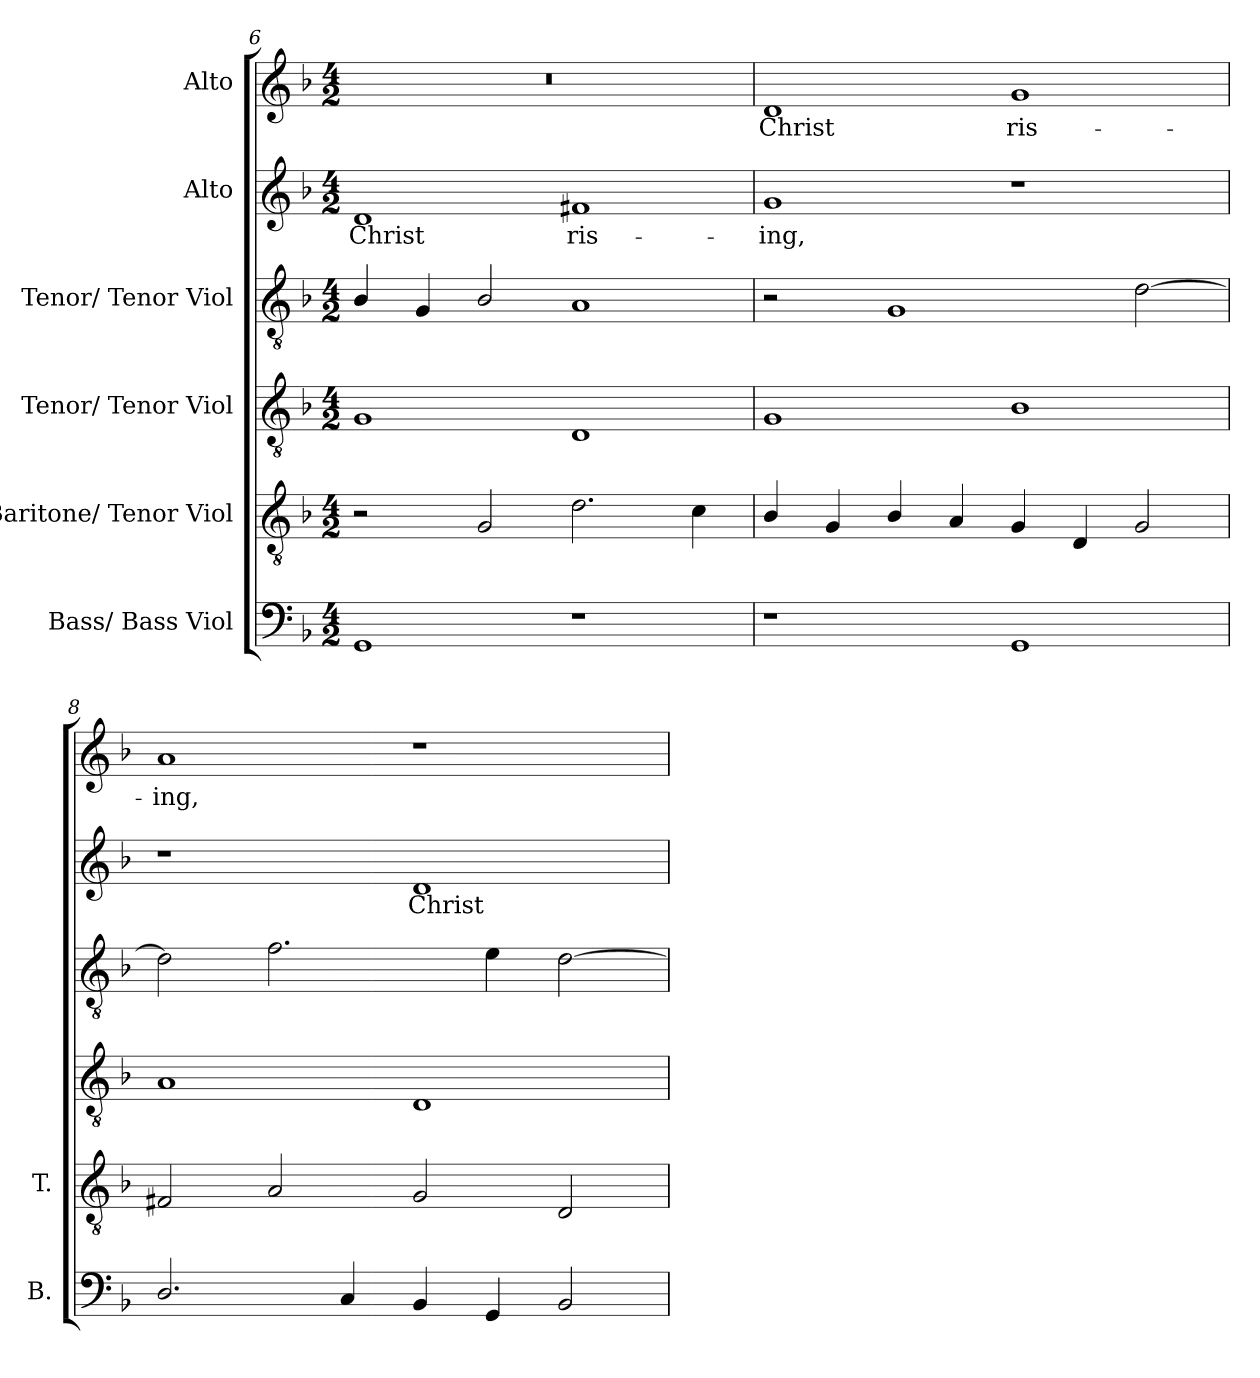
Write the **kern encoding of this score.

**kern	**kern	**kern	**kern	**kern	**text	**kern	**text
*part6	*part5	*part4	*part3	*part2	*part2	*part1	*part1
*staff6	*staff5	*staff4	*staff3	*staff2	*staff2	*staff1	*staff1
*I"Bass/ Bass Viol	*I"Baritone/ Tenor Viol	*I"Tenor/ Tenor Viol	*I"Tenor/ Tenor Viol	*I"Alto	*	*I"Alto	*
*I'B.	*I'T.	*	*	*	*	*	*
*clefF4	*clefGv2	*clefGv2	*clefGv2	*clefG2	*	*clefG2	*
*	*ITrd7c12	*ITrd7c12	*ITrd7c12	*	*	*	*
*k[b-]	*k[b-]	*k[b-]	*k[b-]	*k[b-]	*	*k[b-]	*
*F:	*F:	*F:	*F:	*F:	*	*F:	*
*M4/2	*M4/2	*M4/2	*M4/2	*M4/2	*	*M4/2	*
=6	=6	=6	=6	=6	=6	=6	=6
!	!	!	!	!	!LO:LY:b:color=#000000	!LO:N:vis=1	!
1GGi	2r	1GGi	4BB-i/	1di	Christ	0r	.
.	.	.	4GGi/	.	.	.	.
.	2GGi/	.	2BB-i/	.	.	.	.
!	!	!	!	!	!LO:LY:b:color=#000000	!	!
1r	2.Di\	1DDi	1AAi	1f#Xi	ris-	.	.
.	4Ci\	.	.	.	.	.	.
=7	=7	=7	=7	=7	=7	=7	=7
!	!	!	!	!	!LO:LY:b:color=#000000	!	!
!	!	!	!	!	!	!	!LO:LY:b:color=#000000
1r	4BB-i/	1GGi	2r	1gi	-ing,	1di	Christ
.	4GGi/	.	.	.	.	.	.
.	4BB-i/	.	1GGi	.	.	.	.
.	4AAi/	.	.	.	.	.	.
!	!	!	!	!	!	!	!LO:LY:b:color=#000000
1GGi	4GGi/	1BB-i	.	1r	.	1gi	ris-
.	4DDi/	.	.	.	.	.	.
.	2GGi/	.	[2Di\	.	.	.	.
=8	=8	=8	=8	=8	=8	=8	=8
!	!	!	!	!	!	!	!LO:LY:b:color=#000000
2.Di/	2FF#Xi/	1AAi	2Di\]	1r	.	1ai	-ing,
.	2AAi/	.	2.Fi\	.	.	.	.
4Ci/	.	.	.	.	.	.	.
!	!	!	!	!	!LO:LY:b:color=#000000	!	!
4BB-i/	2GGi/	1DDi	.	1di	Christ	1r	.
4GGi/	.	.	4Ei\	.	.	.	.
2BB-i/	2DDi/	.	[2Di\	.	.	.	.
=	=	=	=	=	=	=	=
*-	*-	*-	*-	*-	*-	*-	*-
